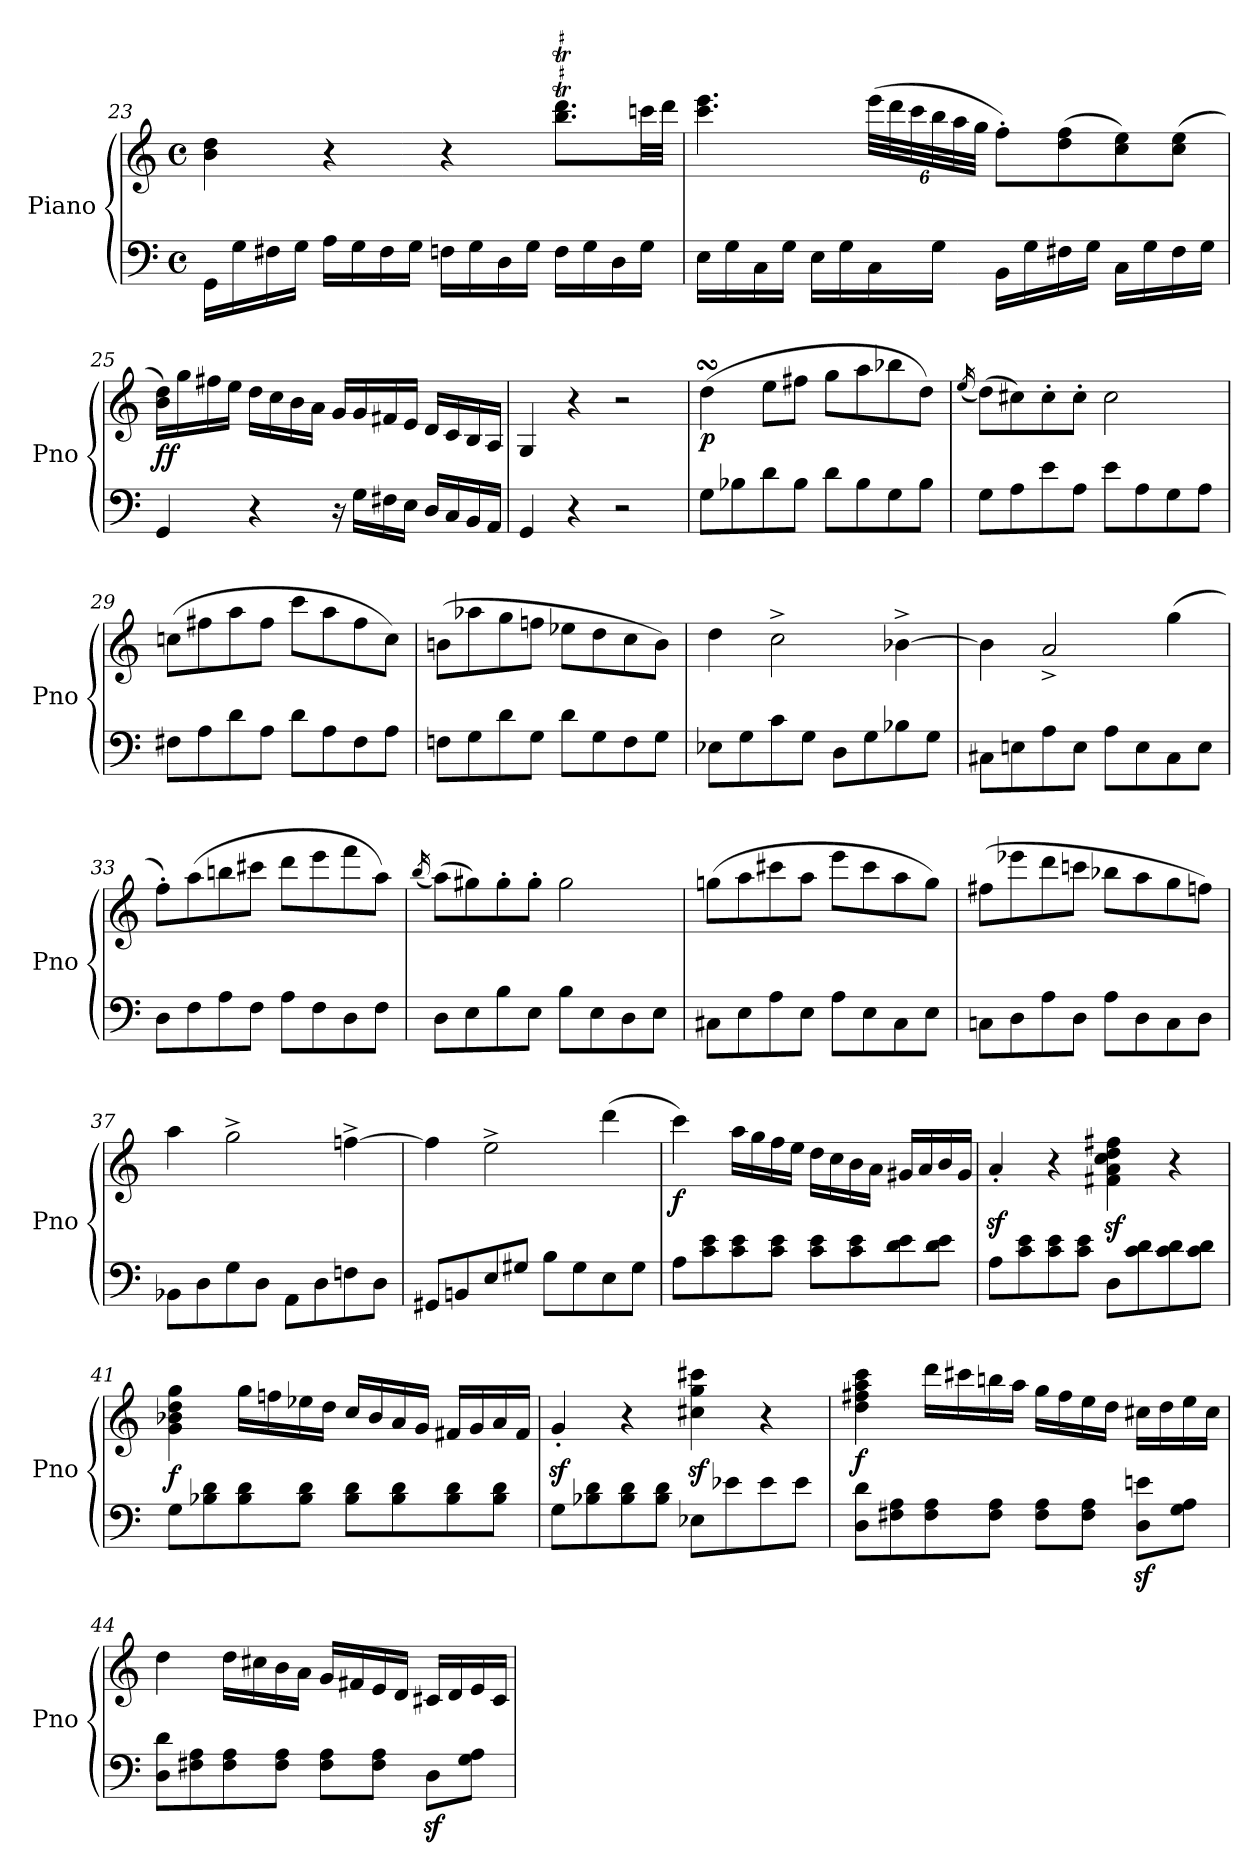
**kern	**kern	**dynam
*part1	*part1	*part1
*staff2	*staff1	*staff1/2
*I"Piano	*	*
*I'Pno	*	*
*clefF4	*clefG2	*
*k[]	*k[]	*
*M4/4	*M4/4	*
*met(c)	*met(c)	*
=23	=23	=23
16GG\LL	4b\ 4dd\	.
16G\	.	.
16F#X\	.	.
16G\JJ	.	.
16A\LL	4r	.
16G\	.	.
16F#\	.	.
16G\JJ	.	.
16Fn\LL	4r	.
16G\	.	.
16D\	.	.
16G\JJ	.	.
16F\LL	8.bb\T 8.ddd\TL	.
16G\	.	.
16D\	.	.
16G\JJ	32ccc\LL	.
.	32ddd\JJJ	.
=24	=24	=24
16E\LL	4.ccc\ 4.eee\	.
16G\	.	.
16C\	.	.
16G\JJ	.	.
16E\LL	.	.
16G\	.	.
*	*Xbrackettup	*
16C\	(>48eee\LLL	.
.	48ddd\	.
.	48ccc\	.
16G\JJ	48bb\	.
.	48aa\	.
.	48gg\JJJ	.
16BB\LL	8ff'\L)	.
16G\	.	.
16F#X\	(>8dd\ 8ff\	.
16G\JJ	.	.
16C\LL	8cc\ 8ee\)	.
16G\	.	.
16F#\	(>8cc\ 8ee\J	.
16G\JJ	.	.
=25	=25	=25
!	!	!LO:DY:b
4GG/	16b\ 16dd\LL)	ff
.	16gg\	.
.	16ff#X\	.
.	16ee\JJ	.
4r	16dd\LL	.
.	16cc\	.
.	16b\	.
.	16a\JJ	.
16r	16g/LL	.
16G\LL	16g/	.
16F#X\	16f#X/	.
16E\JJ	16e/JJ	.
16D/LL	16d/LL	.
16C/	16c/	.
16BB/	16B/	.
16AA/JJ	16A/JJ	.
=26	=26	=26
4GG/	4G/	.
4r	4r	.
2r	2r	.
=27	=27	=27
!	!	!LO:DY:b
8G\L	(<4ddsSSS\	p
8B-X\	.	.
8d\	8ee\L	.
8B-\J	8ff#X\J	.
8d\L	8gg\L	.
8B-\	8aa\	.
8G\	8bb-X\	.
8B-\J	8dd\J)	.
=28	=28	=28
.	(<16qee/	.
8G\L	(>8dd\L)	.
8A\	8cc#X\)	.
8e\	8cc#'\	.
8A\J	8cc#'\J	.
8e\L	2cc#\	.
8A\	.	.
8G\	.	.
8A\J	.	.
=29	=29	=29
8F#X\L	(>8ccn\L	.
8A\	8ff#X\	.
8d\	8aa\	.
8A\J	8ff#\J	.
8d\L	8ccc\L	.
8A\	8aa\	.
8F#\	8ff#\	.
8A\J	8cc\J)	.
=30	=30	=30
8Fn\L	(>8bn\L	.
8G\	8aa-X\	.
8d\	8gg\	.
8G\J	8ffn\J	.
8d\L	8ee-X\L	.
8G\	8dd\	.
8F\	8cc\	.
8G\J	8b\J)	.
=31	=31	=31
8E-X\L	4dd\	.
8G\	.	.
8c\	2cc^\	.
8G\J	.	.
8D\L	.	.
8G\	.	.
8B-X\	[4b-X^\	.
8G\J	.	.
=32	=32	=32
8C#X\L	4b-\]	.
8En\	.	.
8A\	2a^/	.
8E\J	.	.
8A\L	.	.
8E\	.	.
8C#\	(>4gg\	.
8E\J	.	.
=33	=33	=33
8D\L	8ff'\L)	.
8F\	(>8aa\	.
8A\	8bbn\	.
8F\J	8ccc#X\J	.
8A\L	8ddd\L	.
8F\	8eee\	.
8D\	8fff\	.
8F\J	8aa\J)	.
=34	=34	=34
.	(<16qbb/	.
8D\L	(>8aa\L)	.
8E\	8gg#X\)	.
8B\	8gg#'\	.
8E\J	8gg#'\J	.
8B\L	2gg#\	.
8E\	.	.
8D\	.	.
8E\J	.	.
=35	=35	=35
8C#X\L	(>8ggn\L	.
8E\	8aa\	.
8A\	8ccc#X\	.
8E\J	8aa\J	.
8A\L	8eee\L	.
8E\	8ccc#\	.
8C#\	8aa\	.
8E\J	8gg\J)	.
=36	=36	=36
8Cn\L	(>8ff#X\L	.
8D\	8eee-X\	.
8A\	8ddd\	.
8D\J	8cccn\J	.
8A\L	8bb-X\L	.
8D\	8aa\	.
8C\	8gg\	.
8D\J	8ffn\J)	.
=37	=37	=37
8BB-X\L	4aa\	.
8D\	.	.
8G\	2gg^\	.
8D\J	.	.
8AA\L	.	.
8D\	.	.
8Fn\	[4ffn^\	.
8D\J	.	.
=38	=38	=38
8GG#X/L	4ff\]	.
8BBn/	.	.
8E/	2ee^\	.
8G#X/J	.	.
8B\L	.	.
8G#\	.	.
8E\	(>4ddd\	.
8G#\J	.	.
=39	=39	=39
!	!	!LO:DY:b
8A\L	4ccc\)	f
8c\ 8e\	.	.
8c\ 8e\	16aa\LL	.
.	16gg\	.
8c\ 8e\J	16ff\	.
.	16ee\JJ	.
8c\ 8e\L	16dd\LL	.
.	16cc\	.
8c\ 8e\	16b\	.
.	16a\JJ	.
8d\ 8e\	16g#X/LL	.
.	16a/	.
8d\ 8e\J	16b/	.
.	16g#/JJ	.
=40	=40	=40
8A\L	4az<'/	.
8c\ 8e\	.	.
8c\ 8e\	4r	.
8c\ 8e\J	.	.
8D\L	4f#X\z< 4a\z< 4cc\z< 4dd\z< 4ff#X\z<	.
8c\ 8d\	.	.
8c\ 8d\	4r	.
8c\ 8d\J	.	.
=41	=41	=41
!	!	!LO:DY:b
8G\L	4g\ 4b-X\ 4dd\ 4gg\	f
8B-X\ 8d\	.	.
8B-\ 8d\	16gg\LL	.
.	16ffn\	.
8B-\ 8d\J	16ee-X\	.
.	16dd\JJ	.
8B-\ 8d\L	16cc/LL	.
.	16b-/	.
8B-\ 8d\	16a/	.
.	16g/JJ	.
8B-\ 8d\	16f#X/LL	.
.	16g/	.
8B-\ 8d\J	16a/	.
.	16f#/JJ	.
=42	=42	=42
8G\L	4gz<'/	.
8B-X\ 8d\	.	.
8B-\ 8d\	4r	.
8B-\ 8d\J	.	.
8E-X\L	4cc#X\z< 4gg\z< 4ccc#X\z<	.
8e-X\	.	.
8e-\	4r	.
8e-\J	.	.
=43	=43	=43
!	!	!LO:DY:b
8D\ 8d\L	4dd\ 4ff#X\ 4aa\ 4ccc\	f
8F#X\ 8A\	.	.
8F#\ 8A\	16ddd\LL	.
.	16ccc#X\	.
8F#\ 8A\J	16bbn\	.
.	16aa\JJ	.
8F#\ 8A\L	16gg\LL	.
.	16ff#\	.
8F#\ 8A\J	16ee\	.
.	16dd\JJ	.
8D\z< 8en\z<L	16cc#X\LL	.
.	16dd\	.
8G\ 8A\J	16ee\	.
.	16cc#\JJ	.
=44	=44	=44
8D\ 8d\L	4dd\	.
8F#X\ 8A\	.	.
8F#\ 8A\	16dd\LL	.
.	16cc#X\	.
8F#\ 8A\J	16b\	.
.	16a\JJ	.
8F#\ 8A\L	16g/LL	.
.	16f#X/	.
8F#\ 8A\J	16e/	.
.	16d/JJ	.
8Dz<\L	16c#X/LL	.
.	16d/	.
8G\ 8A\J	16e/	.
.	16c#/JJ	.
=	=	=
*-	*-	*-
